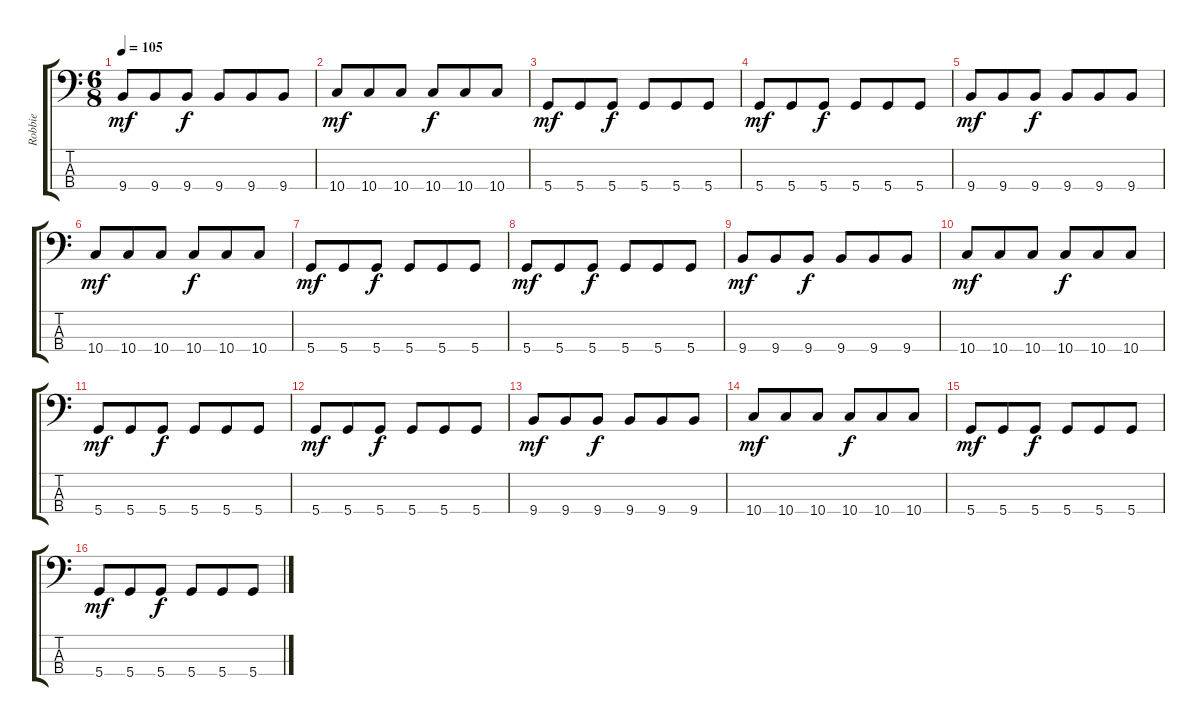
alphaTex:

\track ("Robbie" "Robbie") {instrument electricbassfinger}
\staff {score tabs}
\tuning (G2 D2 A1 D1) {hide}
\ts (6 8)
\tempo 105
\clef f4
\ks c
9.4.8{dy mf} 9.4.8 9.4.8{dy f} 9.4.8 9.4.8 9.4.8 |
10.4.8{dy mf} 10.4.8 10.4.8 10.4.8{dy f} 10.4.8 10.4.8 |
5.4.8{dy mf} 5.4.8 5.4.8{dy f} 5.4.8 5.4.8 5.4.8 |
5.4.8{dy mf} 5.4.8 5.4.8{dy f} 5.4.8 5.4.8 5.4.8 |
9.4.8{dy mf} 9.4.8 9.4.8{dy f} 9.4.8 9.4.8 9.4.8 |
10.4.8{dy mf} 10.4.8 10.4.8 10.4.8{dy f} 10.4.8 10.4.8 |
5.4.8{dy mf} 5.4.8 5.4.8{dy f} 5.4.8 5.4.8 5.4.8 |
5.4.8{dy mf} 5.4.8 5.4.8{dy f} 5.4.8 5.4.8 5.4.8 |
9.4.8{dy mf} 9.4.8 9.4.8{dy f} 9.4.8 9.4.8 9.4.8 |
10.4.8{dy mf} 10.4.8 10.4.8 10.4.8{dy f} 10.4.8 10.4.8 |
5.4.8{dy mf} 5.4.8 5.4.8{dy f} 5.4.8 5.4.8 5.4.8 |
5.4.8{dy mf} 5.4.8 5.4.8{dy f} 5.4.8 5.4.8 5.4.8 |
9.4.8{dy mf} 9.4.8 9.4.8{dy f} 9.4.8 9.4.8 9.4.8 |
10.4.8{dy mf} 10.4.8 10.4.8 10.4.8{dy f} 10.4.8 10.4.8 |
5.4.8{dy mf} 5.4.8 5.4.8{dy f} 5.4.8 5.4.8 5.4.8 |
5.4.8{dy mf} 5.4.8 5.4.8{dy f} 5.4.8 5.4.8 5.4.8
